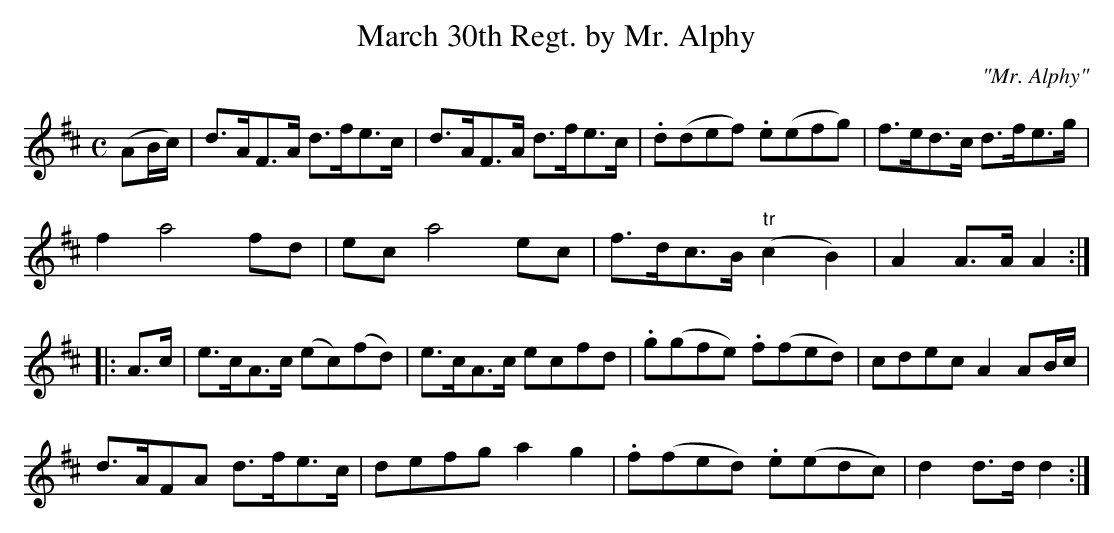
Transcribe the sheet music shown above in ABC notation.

X:1
T:March 30th Regt. by Mr. Alphy
C:"Mr. Alphy"
M:C
K:D
(AB/c/)|\
d>AF>A d>fe>c| d>AF>A d>fe>c| .d(def) .e(efg)| f>ed>c d>fe>g|
f2a4fd| eca4ec| f>dc>B ("tr"c2B2)| A2A>A A2::
A>c|\
e>cA>c (ec)(fd)| e>cA>c ecfd| .g(gfe) .f(fed)| cdec A2AB/c/|
d>AFA d>fe>c| defg a2g2| .f(fed) .e(edc)| d2d>d d2:|
